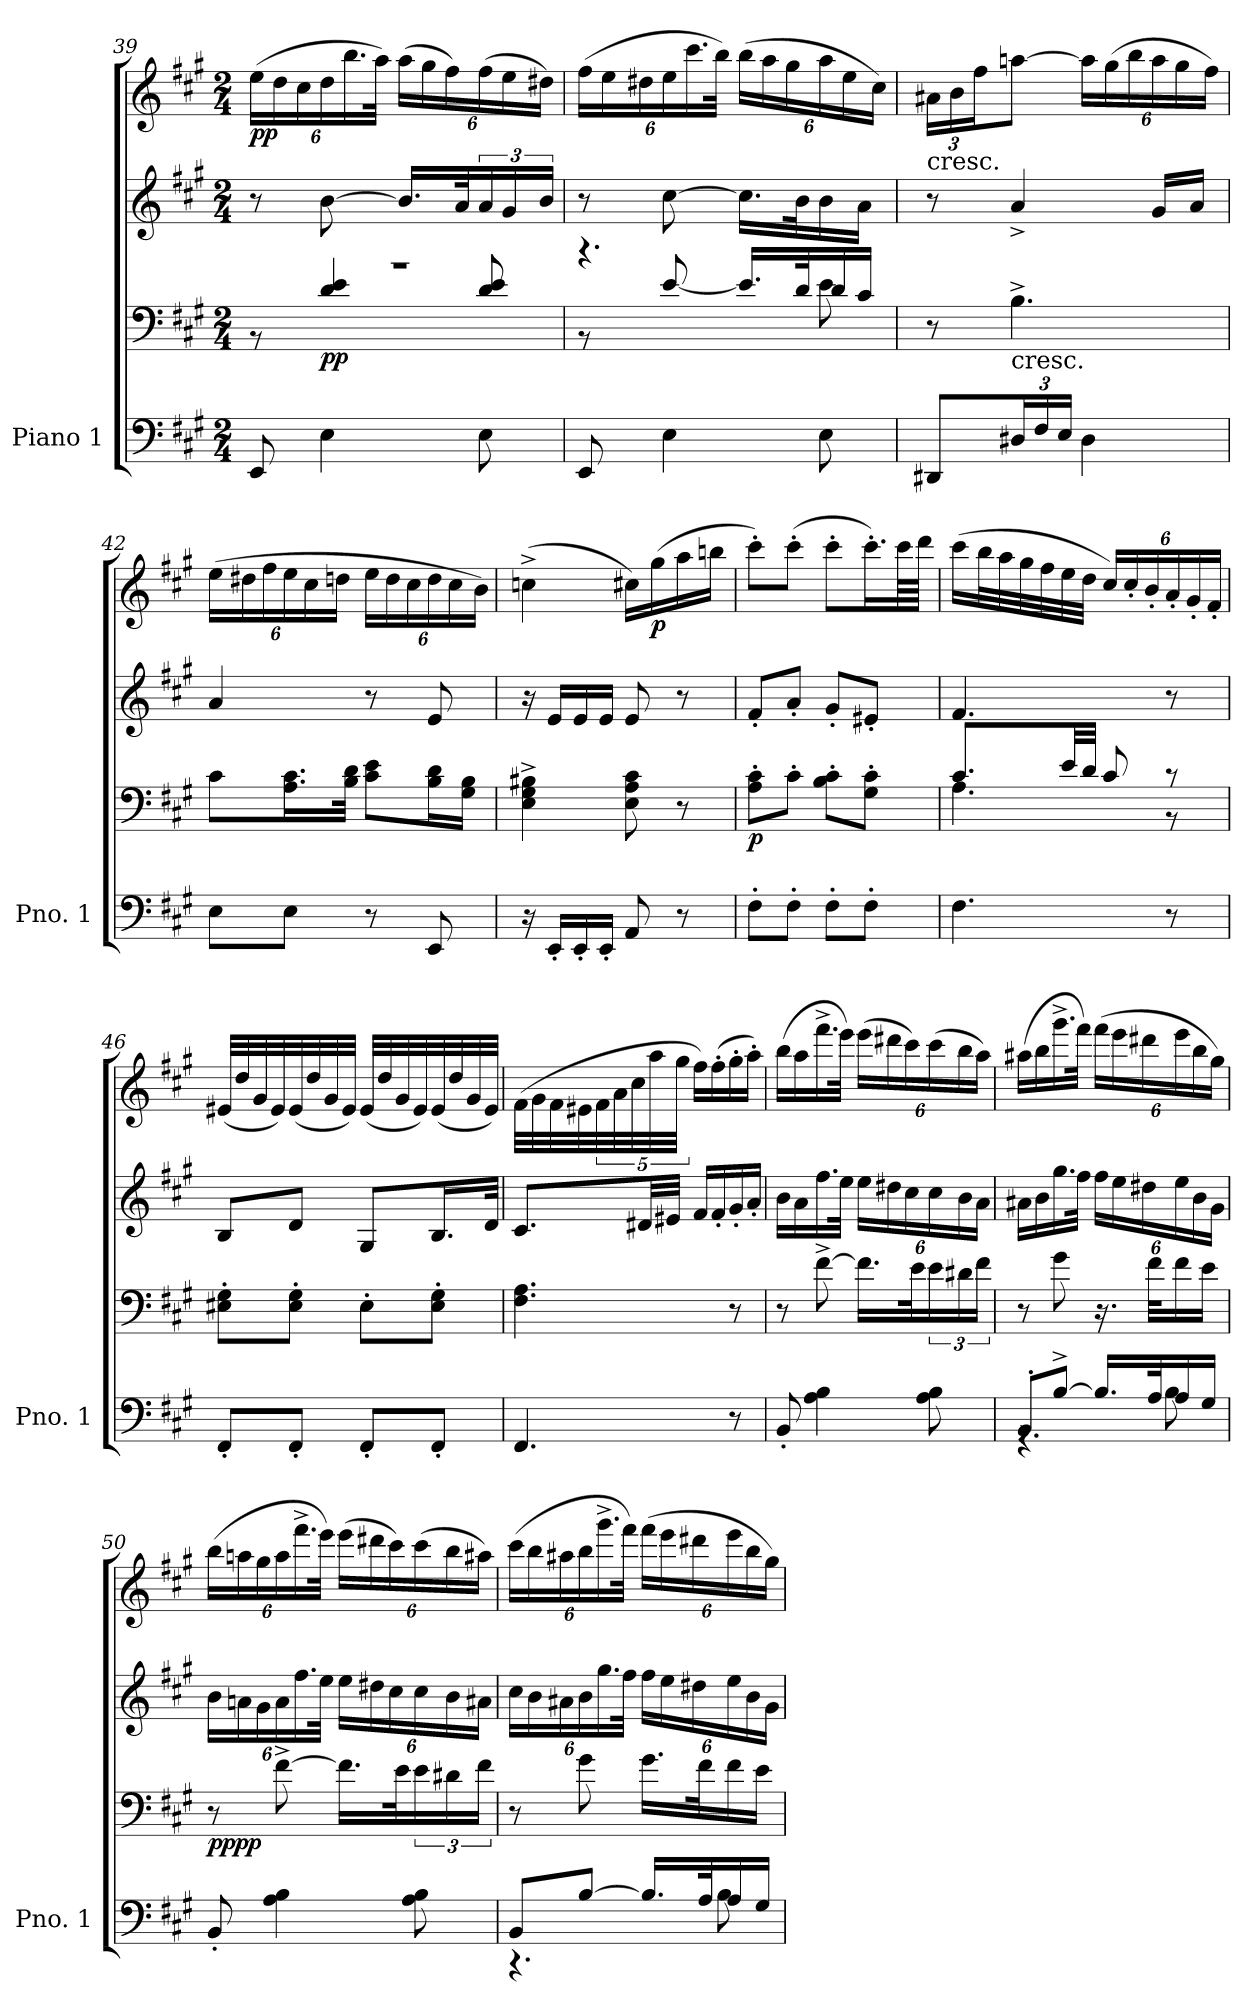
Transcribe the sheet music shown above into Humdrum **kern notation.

**kern	**kern	**kern	**kern	**dynam
*part1	*part1	*part1	*part1	*part1
*staff4	*staff3	*staff2	*staff1	*staff1/2/3/4
*I"Piano 1	*	*	*	*
*I'Pno. 1	*	*	*	*
*clefF4	*clefF4	*clefG2	*clefG2	*
*k[f#c#g#]	*k[f#c#g#]	*k[f#c#g#]	*k[f#c#g#]	*
*M2/4	*M2/4	*M2/4	*M2/4	*
=39	=39	=39	=39	=39
*	*^	*	*	*
!	!	!	!	!	!LO:DY:b
8EE/	2r	8r	8r	(>24ee\LL	pp
.	.	.	.	24dd\	.
.	.	.	.	24cc#\	.
!	!	!	!	!	!LO:DY:b=3
4E\	.	4d/ 4e/	[8b\	24dd\	pp
.	.	.	.	24.bb\	.
.	.	.	.	48aa\JJk)	.
.	.	.	16.b/LL]	(>24aa\LL	.
.	.	.	.	24gg#\	.
.	.	.	.	24ff#\)	.
.	.	.	32a/K	.	.
8E\	.	8d/ 8e/	24a/	(>24ff#\	.
.	.	.	24g#/	24ee\	.
.	.	.	24b/JJ	24dd#X\JJ)	.
!!LO:LB:g=z
=40	=40	=40	=40	=40	=40
8EE/	4.r	8r	8r	(>24ff#\LL	.
.	.	.	.	24ee\	.
.	.	.	.	24dd#X\	.
4E\	.	[8e/	[8cc#\	24ee\	.
.	.	.	.	24.ccc#\	.
.	.	.	.	48bb\JJk)	.
.	.	16.e/LL]	16.cc#\LL]	(>24bb\LL	.
.	.	.	.	24aa\	.
.	.	.	.	24gg#\	.
.	.	32d/K	32b\K	.	.
8E\	8e\	16d/	16b\	24aa\	.
.	.	.	.	24ee\	.
.	.	16c#/JJ	16a\JJ	.	.
.	.	.	.	24cc#\JJ)	.
*	*v	*v	*	*	*
=41	=41	=41	=41	=41
*	*	*	*Xbrackettup	*
!	!	!	!LO:TX:b:t=cresc.	!
8DD#X/L	8r	8r	24a#X\LL	.
.	.	.	24b\	.
.	.	.	24ff#\J	.
*Xbrackettup	*	*	*	*
!	!LO:TX:b:t=cresc.	!	!	!
24D#X/L	4.B^\	4a^/	[8aan\J	.
24F#/	.	.	.	.
24E/JJ	.	.	.	.
*	*	*	*brackettup	*
4D#\	.	.	24aa\LL]	.
.	.	.	(>24gg#\	.
.	.	.	24bb\	.
.	.	16g#/LL	24aa\	.
.	.	.	24gg#\	.
.	.	16a/JJ	.	.
.	.	.	24ff#\JJ)	.
=42	=42	=42	=42	=42
8E\L	8c#\L	4a/	(>24ee\LL	.
.	.	.	24dd#X\	.
.	.	.	24ff#\	.
8E\J	16.A\ 16.c#\L	.	24ee\	.
.	.	.	24cc#\	.
.	.	.	24ddn\JJ	.
.	32B\ 32d\JJk	.	.	.
8r	8c#\ 8e\L	8r	24ee\LL	.
.	.	.	24dd\	.
.	.	.	24cc#\	.
8EE/	16B\ 16d\L	8e/	24dd\	.
.	.	.	24cc#\	.
.	16G#\ 16B\JJ	.	.	.
.	.	.	24b\JJ)	.
!!LO:LB:g=z
=43	=43	=43	=43	=43
16r	4E\^ 4G#\^ 4B#X\^	16r	(>4ccn^\	.
16EE'/LL	.	16e/LL	.	.
16EE'/	.	16e/	.	.
16EE'/JJ	.	16e/JJ	.	.
8AA/	8E\ 8A\ 8c#\	8e/	16cc#X\LL)	.
!	!	!	!	!LO:DY:b
.	.	.	(>16gg#\	p
8r	8r	8r	16aa\	.
.	.	.	16bbn\JJ	.
=44	=44	=44	=44	=44
!	!	!	!	!LO:DY:b=3
8F#'\L	8A\' 8c#\'L	8f#'/L	8ccc#'\L)	p
8F#'\J	8c#'\J	8a'/J	(>8ccc#'\J	.
8F#'\L	8B\' 8c#\'L	8g#'/L	8ccc#'\L	.
8F#'\J	8G#\' 8c#\'J	8e#X'/J	16.ccc#'\L)	.
.	.	.	64ccc#\LL	.
.	.	.	64ddd\JJJJ	.
=45	=45	=45	=45	=45
*	*^	*	*	*
4.F#\	4.A\	8.c#/L	4.f#/	(>16ccc#\LL	.
.	.	.	.	32bb\L	.
.	.	.	.	32aa\	.
.	.	.	.	32gg#\	.
.	.	.	.	32ff#\	.
.	.	32e/LL	.	32ee\	.
.	.	32d/JJJ	.	32dd\JJJ	.
.	.	8c#/	.	24cc#/LL)	.
.	.	.	.	24cc#'/	.
.	.	.	.	24b'/	.
8r	8r	8r	8r	24a'/	.
.	.	.	.	24g#'/	.
.	.	.	.	24f#'/JJ	.
*	*v	*v	*	*	*
=46	=46	=46	=46	=46
8FF#'/L	8E#X\' 8G#\'L	8B/L	(<32e#X/LLL	.
.	.	.	32dd/	.
.	.	.	32g#/	.
.	.	.	32e#/)	.
8FF#'/J	8E#\' 8G#\'J	8d/J	(<32e#/	.
.	.	.	32dd/	.
.	.	.	32g#/	.
.	.	.	32e#/JJJ)	.
8FF#'/L	8E#'\L	8G#/L	(<32e#/LLL	.
.	.	.	32dd/	.
.	.	.	32g#/	.
.	.	.	32e#/)	.
8FF#'/J	8E#\' 8G#\'J	16.B/L	(<32e#/	.
.	.	.	32dd/	.
.	.	.	32g#/	.
.	.	32d/JJk	32e#/JJJ)	.
!!LO:PB:g=z
=47	=47	=47	=47	=47
4.FF#/	4.F#\ 4.A\	8.c#/L	(>32f#\LLL	.
.	.	.	32g#\	.
.	.	.	32f#\	.
.	.	.	32e#X\	.
.	.	.	40f#\	.
.	.	.	40a\	.
.	.	.	40cc#\	.
.	.	32d#X/LL	.	.
.	.	.	40aa\	.
.	.	32e#X/JJJ	.	.
.	.	.	40gg#\JJJ	.
.	.	16f#/LL	16ff#\LL)	.
.	.	16f#'/	(>16ff#'\	.
8r	8r	16g#'/	16gg#'\	.
.	.	16a'/JJ	16aa'\JJ)	.
=48	=48	=48	=48	=48
8BB'/	8r	16b\LL	(>16bb\LL	.
.	.	16a\	16aa\	.
4A\ 4B\	[8f#^\	16.ff#\	16.fff#^\	.
.	.	32ee\JJk	32eee\JJk)	.
.	16.f#\LL]	24ee\LL	(>24eee\LL	.
.	.	24dd#X\	24ddd#X\	.
.	.	24cc#\	24ccc#\)	.
.	32e\K	.	.	.
8A\ 8B\	24e\	24cc#\	(>24ccc#\	.
.	24d#X\	24b\	24bb\	.
.	24f#\JJ	24a\JJ	24aa\JJ)	.
=49	=49	=49	=49	=49
*^	*	*	*	*
8BB'/L	4.rGG	8r	16a#X\LL	(>16aa#X\LL	.
.	.	.	16b\	16bb\	.
[8B^/J	.	8g#\	16.gg#\	16.ggg#^\	.
.	.	.	32ff#\JJk	32fff#\JJk)	.
16.B/LL]	.	16.r	24ff#\LL	(>24fff#\LL	.
.	.	.	24ee\	24eee\	.
.	.	.	24dd#X\	24ddd#X\	.
32A/K	.	32f#\KLL	.	.	.
16A/	8B\	16f#\	24ee\	24eee\	.
.	.	.	24b\	24bb\	.
16G#/JJ	.	16e\JJ	.	.	.
.	.	.	24g#\JJ	24gg#\JJ)	.
*v	*v	*	*	*	*
!!LO:LB:g=z
=50	=50	=50	=50	=50
!	!	!	!	!LO:DY:b=3
!	!	!	!	!LO:DY:n=1:b
8BB'/	8r	24b\LL	(>24bb\LL	pp pp
.	.	24an\	24aan\	.
.	.	24g#\	24gg#\	.
4A\ 4B\	[8f#^\	24a\	24aa\	.
.	.	24.ff#\	24.fff#^\	.
.	.	48ee\JJk	48eee\JJk)	.
.	16.f#\LL]	24ee\LL	(>24eee\LL	.
.	.	24dd#X\	24ddd#X\	.
.	.	24cc#\	24ccc#\)	.
.	32e\K	.	.	.
8A\ 8B\	24e\	24cc#\	(>24ccc#\	.
.	24d#X\	24b\	24bb\	.
.	24f#\JJ	24a#X\JJ	24aa#X\JJ)	.
=51	=51	=51	=51	=51
*^	*	*	*	*
8BB/L	4.r	8r	24cc#\LL	(>24ccc#\LL	.
.	.	.	24b\	24bb\	.
.	.	.	24a#X\	24aa#X\	.
[8B/J	.	8g#\	24b\	24bb\	.
.	.	.	24.gg#\	24.ggg#^\	.
.	.	.	48ff#\JJk	48fff#\JJk)	.
16.B/LL]	.	16.g#\LL	24ff#\LL	(>24fff#\LL	.
.	.	.	24ee\	24eee\	.
.	.	.	24dd#X\	24ddd#X\	.
32A/K	.	32f#\K	.	.	.
16A/	8B\	16f#\	24ee\	24eee\	.
.	.	.	24b\	24bb\	.
16G#/JJ	.	16e\JJ	.	.	.
.	.	.	24g#\JJ	24gg#\JJ)	.
*v	*v	*	*	*	*
=	=	=	=	=
*-	*-	*-	*-	*-
